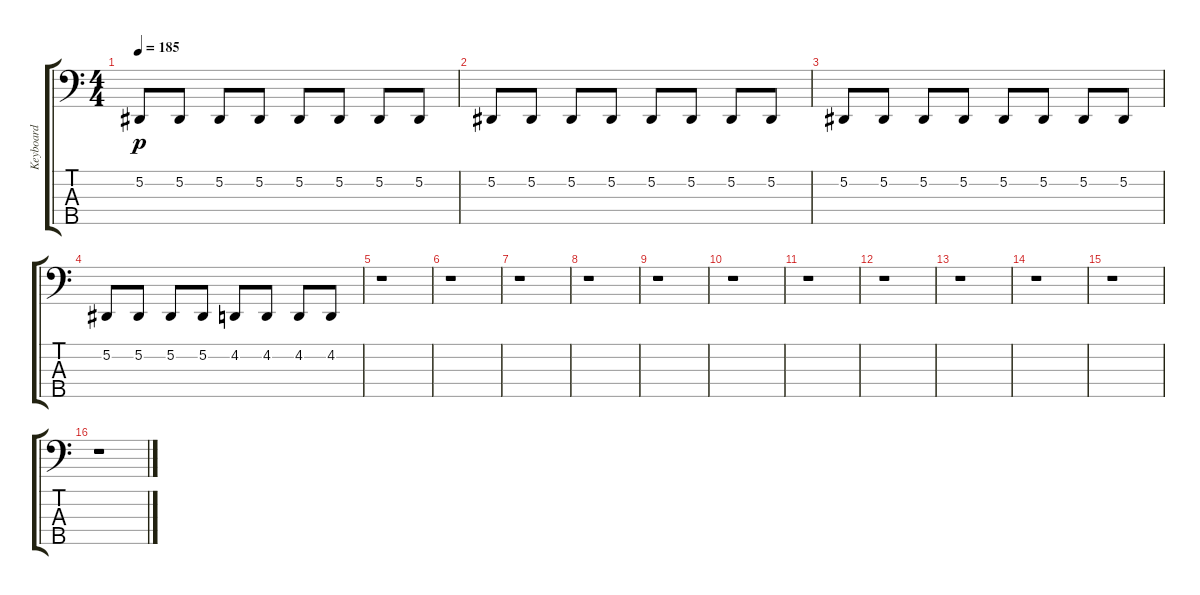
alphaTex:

\track ("Keyboard" "Keyboard") {instrument lead2sawtooth}
\staff {score tabs}
\tuning (Eb2 Bb1 F1 C1 G0) {hide}
\ts (4 4)
\tempo 185
\clef f4
\ks c
5.2.8{dy p} 5.2.8 5.2.8 5.2.8 5.2.8 5.2.8 5.2.8 5.2.8 |
5.2.8 5.2.8 5.2.8 5.2.8 5.2.8 5.2.8 5.2.8 5.2.8 |
5.2.8 5.2.8 5.2.8 5.2.8 5.2.8 5.2.8 5.2.8 5.2.8 |
5.2.8 5.2.8 5.2.8 5.2.8 4.2.8 4.2.8 4.2.8 4.2.8 |
r.1 |
r.1 |
r.1 |
r.1 |
r.1 |
r.1 |
r.1 |
r.1 |
r.1 |
r.1 |
r.1 |
r.1
